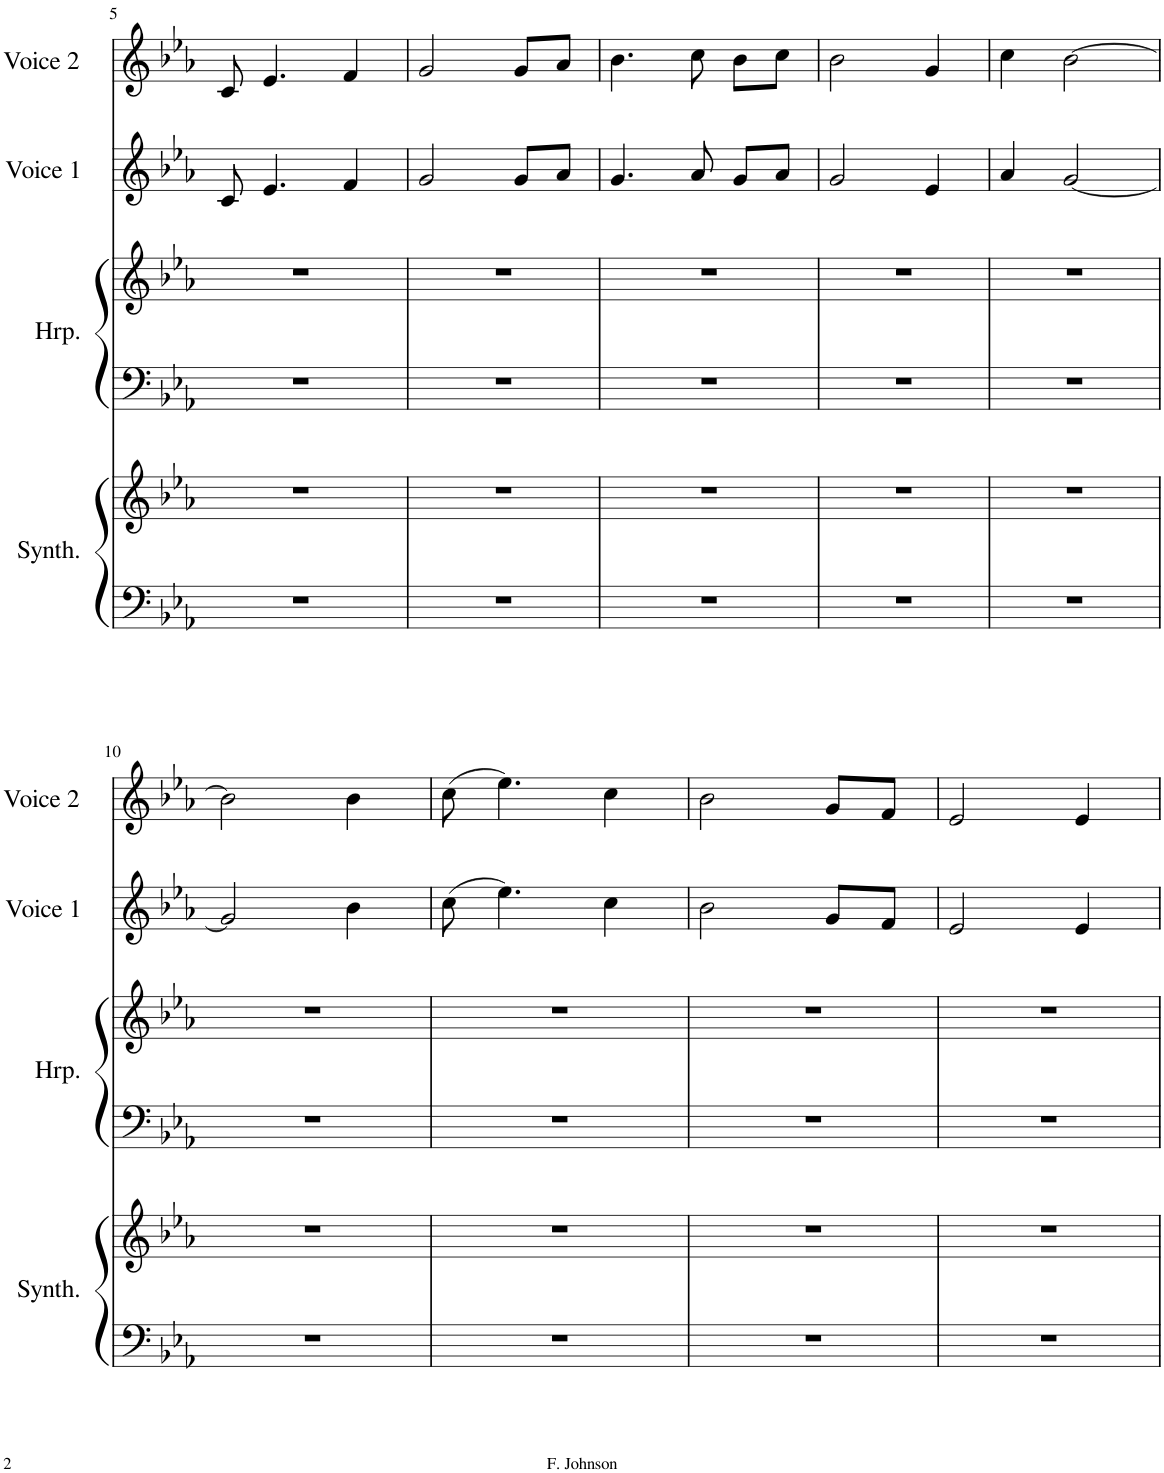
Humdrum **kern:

**kern	**kern	**kern	**kern	**kern	**kern
*part4	*part4	*part3	*part3	*part2	*part1
*staff6	*staff5	*staff4	*staff3	*staff2	*staff1
*I"Warm Synthesiser	*	*I"Harp	*	*I"Voice 1	*I"Voice 2
*I'Synth.	*	*I'Hrp.	*	*I'Voice 1	*I'Voice 2
!!LO:PB:g=z
*clefF4	*clefG2	*clefF4	*clefG2	*clefG2	*clefG2
*k[b-e-a-]	*k[b-e-a-]	*k[b-e-a-]	*k[b-e-a-]	*k[b-e-a-]	*k[b-e-a-]
*M3/4	*M3/4	*M3/4	*M3/4	*M3/4	*M3/4
=5	=5	=5	=5	=5	=5
2.r	2.r	2.r	2.r	8c/	8c/
.	.	.	.	4.e-/	4.e-/
.	.	.	.	4f/	4f/
=6	=6	=6	=6	=6	=6
2.r	2.r	2.r	2.r	2g/	2g/
.	.	.	.	8g/L	8g/L
.	.	.	.	8a-/J	8a-/J
=7	=7	=7	=7	=7	=7
2.r	2.r	2.r	2.r	4.g/	4.b-\
.	.	.	.	8a-/	8cc\
.	.	.	.	8g/L	8b-\L
.	.	.	.	8a-/J	8cc\J
=8	=8	=8	=8	=8	=8
2.r	2.r	2.r	2.r	2g/	2b-\
.	.	.	.	4e-/	4g/
=9	=9	=9	=9	=9	=9
2.r	2.r	2.r	2.r	4a-/	4cc\
.	.	.	.	[2g/	[2b-\
!!LO:LB:g=z
=10	=10	=10	=10	=10	=10
2.r	2.r	2.r	2.r	2g/]	2b-\]
.	.	.	.	4b-\	4b-\
=11	=11	=11	=11	=11	=11
2.r	2.r	2.r	2.r	(8cc\	(8cc\
.	.	.	.	4.ee-\)	4.ee-\)
.	.	.	.	4cc\	4cc\
=12	=12	=12	=12	=12	=12
2.r	2.r	2.r	2.r	2b-\	2b-\
.	.	.	.	8g/L	8g/L
.	.	.	.	8f/J	8f/J
=13	=13	=13	=13	=13	=13
2.r	2.r	2.r	2.r	2e-/	2e-/
.	.	.	.	4e-/	4e-/
=	=	=	=	=	=
*-	*-	*-	*-	*-	*-
